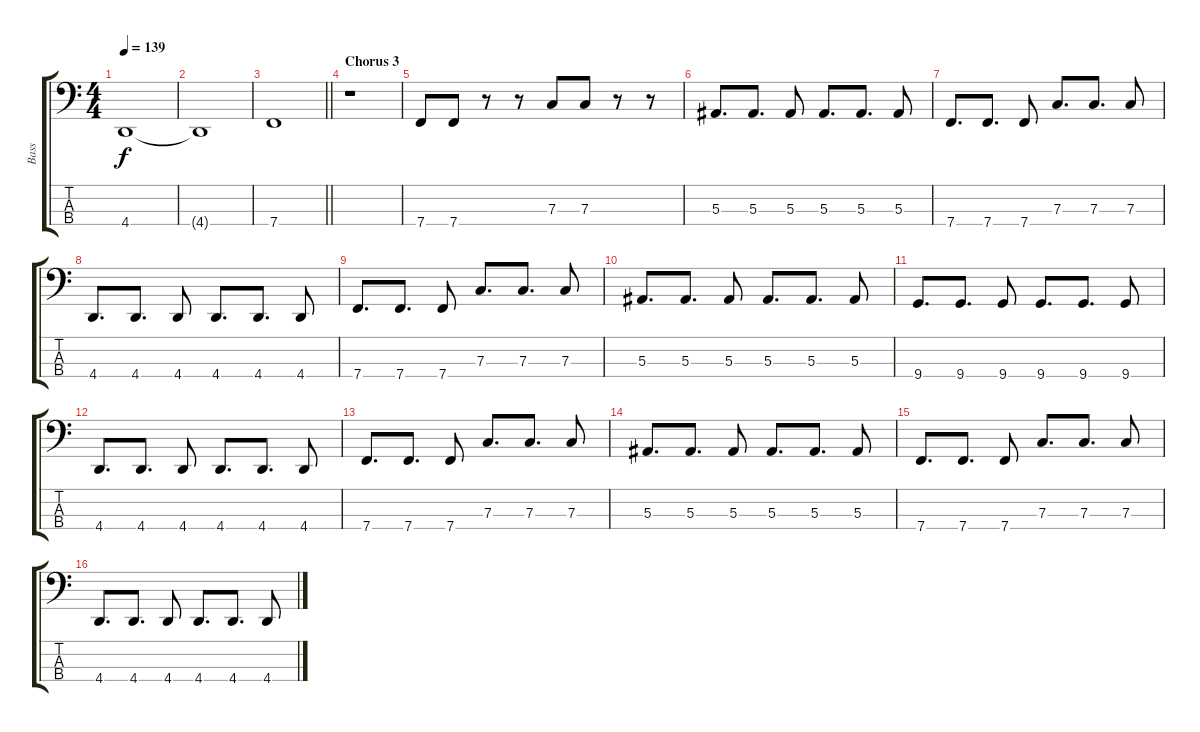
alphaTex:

\track ("Bass" "Bass") {instrument electricbassfinger}
\staff {score tabs}
\tuning (Eb2 Bb1 F1 Bb0) {hide}
\ts (4 4)
\tempo 139
\clef f4
\ks c
4.4{t}.1{dy f} |
4.4{t}.1 |
\barLineRight lightlight
7.4.1 |
\section ("" "Chorus 3")
r.1 |
7.4.8 7.4.8 r.8 r.8 7.3.8 7.3.8 r.8 r.8 |
5.3.8{d} 5.3.8{d} 5.3.8 5.3.8{d} 5.3.8{d} 5.3.8 |
7.4.8{d} 7.4.8{d} 7.4.8 7.3.8{d} 7.3.8{d} 7.3.8 |
4.4.8{d} 4.4.8{d} 4.4.8 4.4.8{d} 4.4.8{d} 4.4.8 |
7.4.8{d} 7.4.8{d} 7.4.8 7.3.8{d} 7.3.8{d} 7.3.8 |
5.3.8{d} 5.3.8{d} 5.3.8 5.3.8{d} 5.3.8{d} 5.3.8 |
9.4.8{d} 9.4.8{d} 9.4.8 9.4.8{d} 9.4.8{d} 9.4.8 |
4.4.8{d} 4.4.8{d} 4.4.8 4.4.8{d} 4.4.8{d} 4.4.8 |
7.4.8{d} 7.4.8{d} 7.4.8 7.3.8{d} 7.3.8{d} 7.3.8 |
5.3.8{d} 5.3.8{d} 5.3.8 5.3.8{d} 5.3.8{d} 5.3.8 |
7.4.8{d} 7.4.8{d} 7.4.8 7.3.8{d} 7.3.8{d} 7.3.8 |
4.4.8{d} 4.4.8{d} 4.4.8 4.4.8{d} 4.4.8{d} 4.4.8
